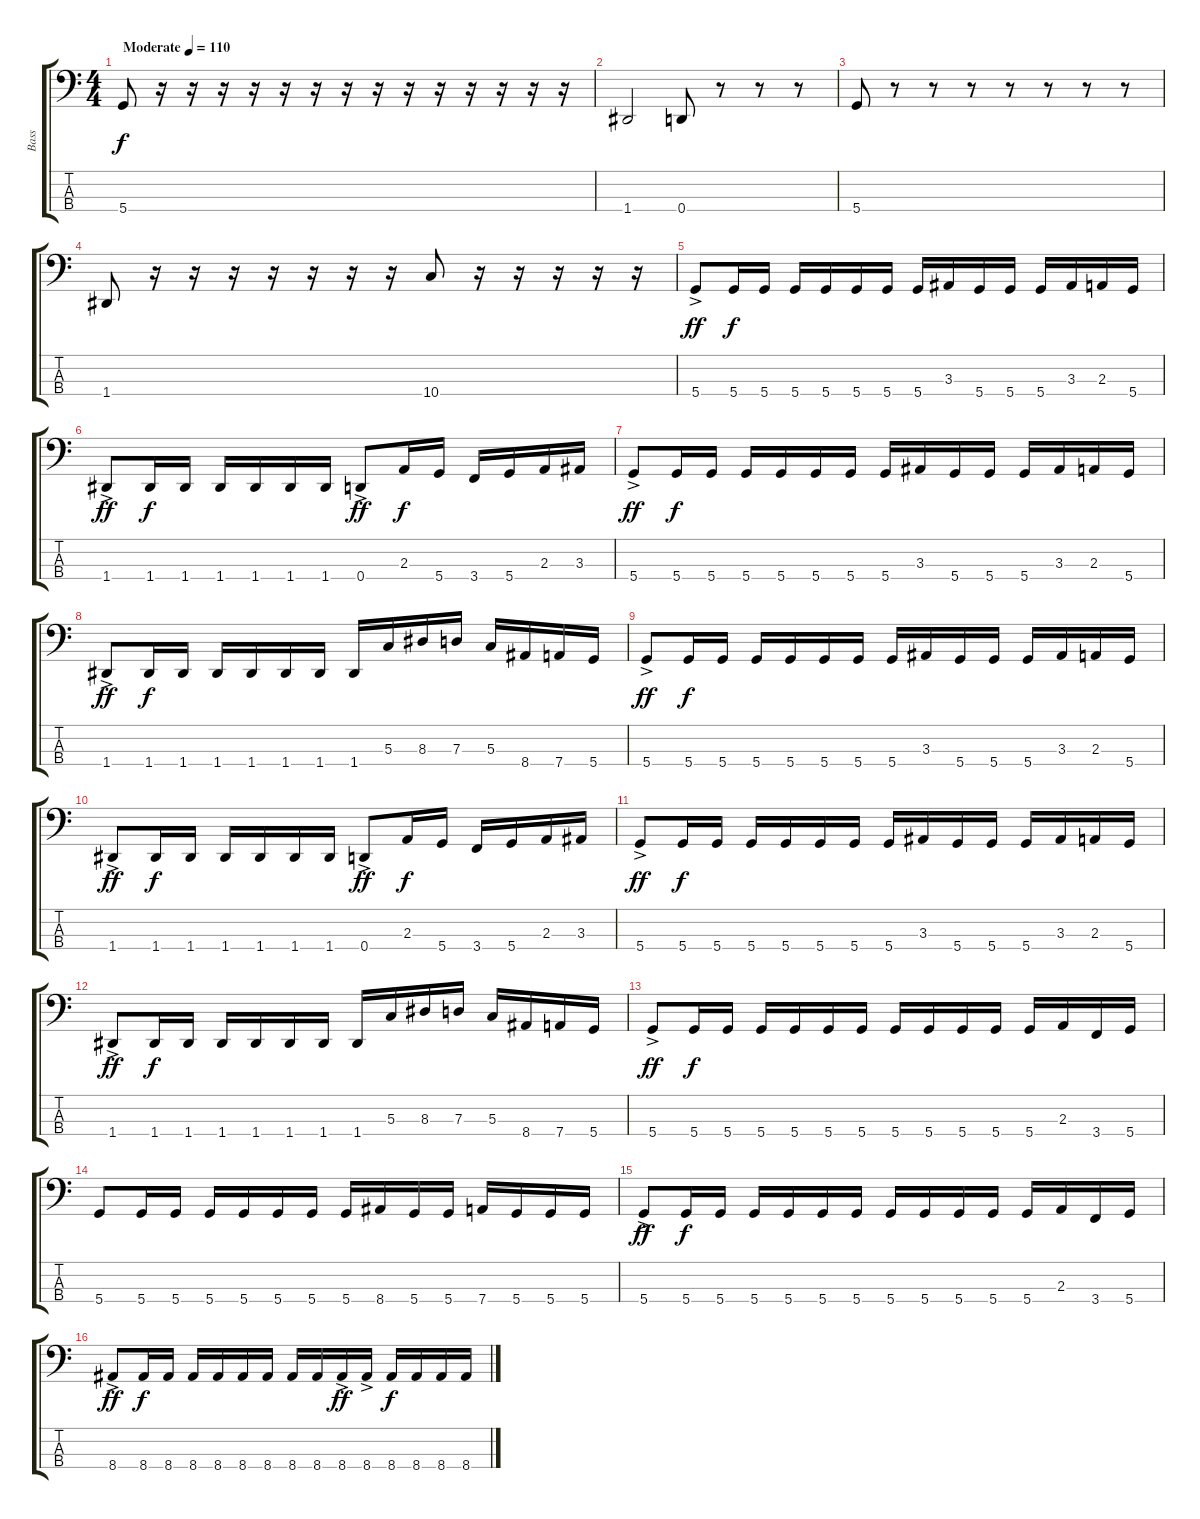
\track ("Bass" "Bass") {instrument electricbasspick}
\staff {score tabs}
\tuning (F2 C2 G1 D1) {hide}
\ts (4 4)
\tempo (110 "Moderate")
\clef f4
\ks c
5.4.8{dy f instrument electricbasspick} r.16 r.16 r.16 r.16 r.16 r.16 r.16 r.16 r.16 r.16 r.16 r.16 r.16 r.16 |
1.4.2 0.4.8 r.8 r.8 r.8 |
5.4.8 r.8 r.8 r.8 r.8 r.8 r.8 r.8 |
1.4.8 r.16 r.16 r.16 r.16 r.16 r.16 r.16 10.4.8 r.16 r.16 r.16 r.16 r.16 |
5.4{ac}.8{dy ff} 5.4.16{dy f} 5.4.16 5.4.16 5.4.16 5.4.16 5.4.16 5.4.16 3.3.16 5.4.16 5.4.16 5.4.16 3.3.16 2.3.16 5.4.16 |
1.4{ac}.8{dy ff} 1.4.16{dy f} 1.4.16 1.4.16 1.4.16 1.4.16 1.4.16 0.4{ac}.8{dy ff} 2.3.16{dy f} 5.4.16 3.4.16 5.4.16 2.3.16 3.3.16 |
5.4{ac}.8{dy ff} 5.4.16{dy f} 5.4.16 5.4.16 5.4.16 5.4.16 5.4.16 5.4.16 3.3.16 5.4.16 5.4.16 5.4.16 3.3.16 2.3.16 5.4.16 |
1.4{ac}.8{dy ff} 1.4.16{dy f} 1.4.16 1.4.16 1.4.16 1.4.16 1.4.16 1.4.16 5.3.16 8.3.16 7.3.16 5.3.16 8.4.16 7.4.16 5.4.16 |
5.4{ac}.8{dy ff} 5.4.16{dy f} 5.4.16 5.4.16 5.4.16 5.4.16 5.4.16 5.4.16 3.3.16 5.4.16 5.4.16 5.4.16 3.3.16 2.3.16 5.4.16 |
1.4{ac}.8{dy ff} 1.4.16{dy f} 1.4.16 1.4.16 1.4.16 1.4.16 1.4.16 0.4{ac}.8{dy ff} 2.3.16{dy f} 5.4.16 3.4.16 5.4.16 2.3.16 3.3.16 |
5.4{ac}.8{dy ff} 5.4.16{dy f} 5.4.16 5.4.16 5.4.16 5.4.16 5.4.16 5.4.16 3.3.16 5.4.16 5.4.16 5.4.16 3.3.16 2.3.16 5.4.16 |
1.4{ac}.8{dy ff} 1.4.16{dy f} 1.4.16 1.4.16 1.4.16 1.4.16 1.4.16 1.4.16 5.3.16 8.3.16 7.3.16 5.3.16 8.4.16 7.4.16 5.4.16 |
5.4{ac}.8{dy ff} 5.4.16{dy f} 5.4.16 5.4.16 5.4.16 5.4.16 5.4.16 5.4.16 5.4.16 5.4.16 5.4.16 5.4.16 2.3.16 3.4.16 5.4.16 |
5.4.8 5.4.16 5.4.16 5.4.16 5.4.16 5.4.16 5.4.16 5.4.16 8.4.16 5.4.16 5.4.16 7.4.16 5.4.16 5.4.16 5.4.16 |
5.4{ac}.8{dy ff} 5.4.16{dy f} 5.4.16 5.4.16 5.4.16 5.4.16 5.4.16 5.4.16 5.4.16 5.4.16 5.4.16 5.4.16 2.3.16 3.4.16 5.4.16 |
8.4{ac}.8{dy ff} 8.4.16{dy f} 8.4.16 8.4.16 8.4.16 8.4.16 8.4.16 8.4.16 8.4.16 8.4{ac}.16{dy ff} 8.4{ac}.16 8.4.16{dy f} 8.4.16 8.4.16 8.4.16
